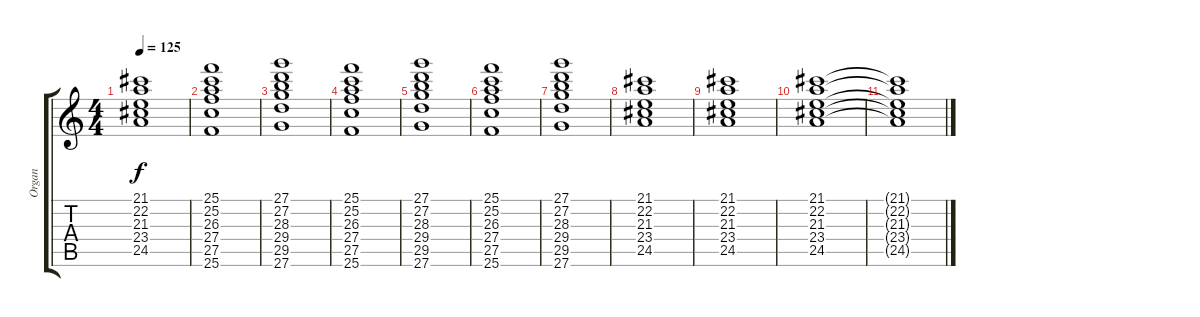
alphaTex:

\track ("Organ" "Organ") {instrument rockorgan}
\staff {score tabs}
\tuning (E4 B3 G3 D3 A2 E2) {hide}
\ts (4 4)
\tempo 125
\clef g2
\ks c
(21.1 22.2 21.3 23.4 24.5).1{dy f} |
(25.1 25.2 26.3 27.4 27.5 25.6).1 |
(27.1 27.2 28.3 29.4 29.5 27.6).1 |
(25.1 25.2 26.3 27.4 27.5 25.6).1 |
(27.1 27.2 28.3 29.4 29.5 27.6).1 |
(25.1 25.2 26.3 27.4 27.5 25.6).1 |
(27.1 27.2 28.3 29.4 29.5 27.6).1 |
(21.1 22.2 21.3 23.4 24.5).1 |
(21.1 22.2 21.3 23.4 24.5).1 |
(21.1 22.2 21.3 23.4 24.5).1 |
(21.1{t} 22.2{t} 21.3{t} 23.4{t} 24.5{t}).1
